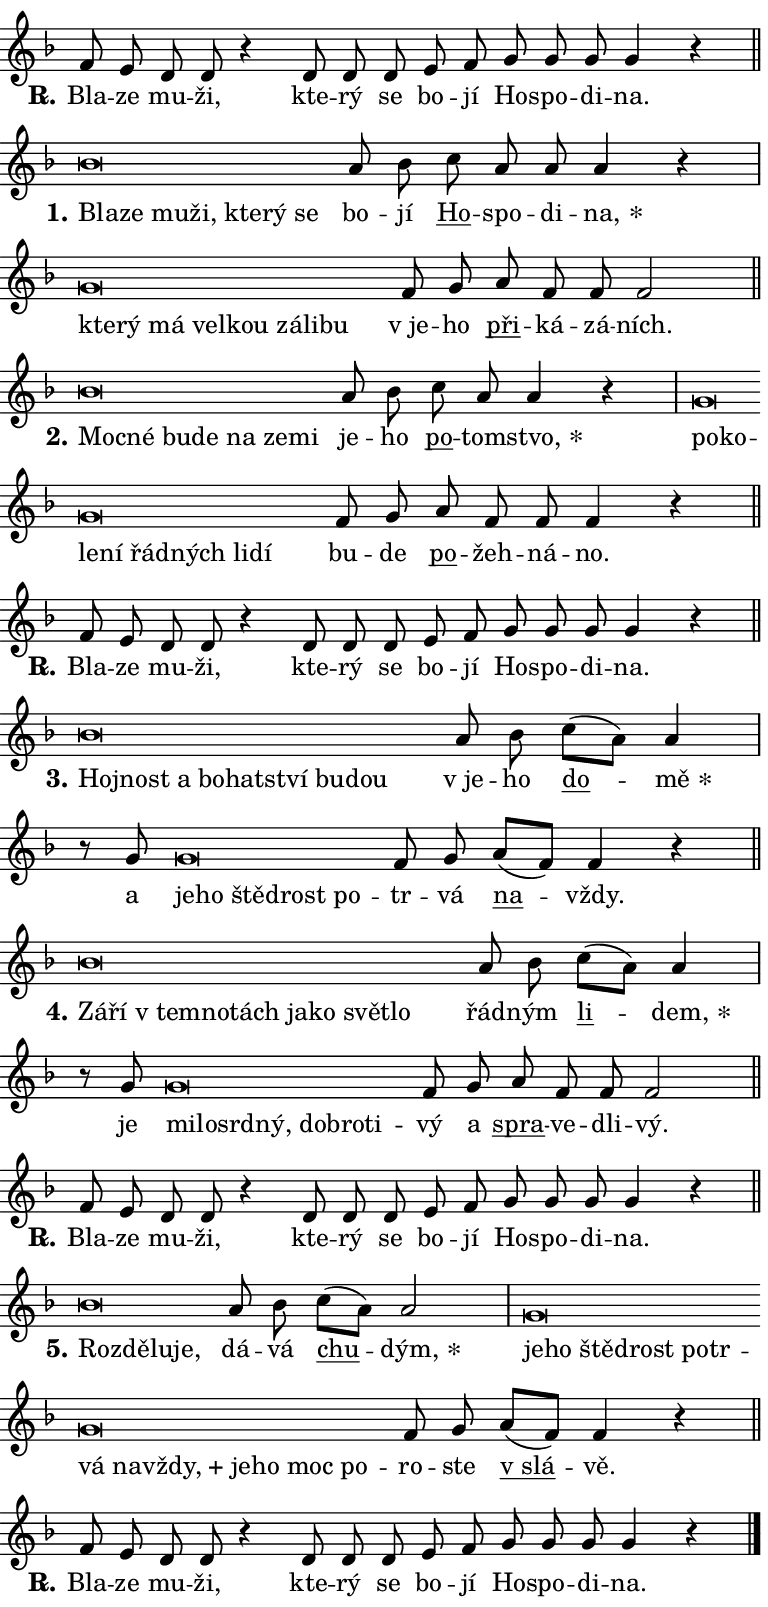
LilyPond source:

\version "2.24.0"
\header { tagline = "" }
\paper {
  indent = 0\cm
  top-margin = 0\cm
  right-margin = 0.13\cm % to fit lyric hyphens
  bottom-margin = 0\cm
  left-margin = 0\cm
  paper-width = 13\cm
  page-breaking = #ly:one-page-breaking
  system-system-spacing.basic-distance = #11
  score-system-spacing.basic-distance = #11
  ragged-last = ##f
}


%% Author: Thomas Morley
%% https://lists.gnu.org/archive/html/lilypond-user/2020-05/msg00002.html
#(define (line-position grob)
"Returns position of @var[grob} in current system:
   @code{'start}, if at first time-step
   @code{'end}, if at last time-step
   @code{'middle} otherwise
"
  (let* ((col (ly:item-get-column grob))
         (ln (ly:grob-object col 'left-neighbor))
         (rn (ly:grob-object col 'right-neighbor))
         (col-to-check-left (if (ly:grob? ln) ln col))
         (col-to-check-right (if (ly:grob? rn) rn col))
         (break-dir-left
           (and
             (ly:grob-property col-to-check-left 'non-musical #f)
             (ly:item-break-dir col-to-check-left)))
         (break-dir-right
           (and
             (ly:grob-property col-to-check-right 'non-musical #f)
             (ly:item-break-dir col-to-check-right))))
        (cond ((eqv? 1 break-dir-left) 'start)
              ((eqv? -1 break-dir-right) 'end)
              (else 'middle))))

#(define (tranparent-at-line-position vctor)
  (lambda (grob)
  "Relying on @code{line-position} select the relevant enry from @var{vctor}.
Used to determine transparency,"
    (case (line-position grob)
      ((end) (not (vector-ref vctor 0)))
      ((middle) (not (vector-ref vctor 1)))
      ((start) (not (vector-ref vctor 2))))))

noteHeadBreakVisibility =
#(define-music-function (break-visibility)(vector?)
"Makes @code{NoteHead}s transparent relying on @var{break-visibility}"
#{
  \override NoteHead.transparent =
    #(tranparent-at-line-position break-visibility)
#})

#(define delete-ledgers-for-transparent-note-heads
  (lambda (grob)
    "Reads whether a @code{NoteHead} is transparent.
If so this @code{NoteHead} is removed from @code{'note-heads} from
@var{grob}, which is supposed to be @code{LedgerLineSpanner}.
As a result ledgers are not printed for this @code{NoteHead}"
    (let* ((nhds-array (ly:grob-object grob 'note-heads))
           (nhds-list
             (if (ly:grob-array? nhds-array)
                 (ly:grob-array->list nhds-array)
                 '()))
           ;; Relies on the transparent-property being done before
           ;; Staff.LedgerLineSpanner.after-line-breaking is executed.
           ;; This is fragile ...
           (to-keep
             (remove
               (lambda (nhd)
                 (ly:grob-property nhd 'transparent #f))
               nhds-list)))
      ;; TODO find a better method to iterate over grob-arrays, similiar
      ;; to filter/remove etc for lists
      ;; For now rebuilt from scratch
      (set! (ly:grob-object grob 'note-heads)  '())
      (for-each
        (lambda (nhd)
          (ly:pointer-group-interface::add-grob grob 'note-heads nhd))
        to-keep))))

squashNotes = {
  \override NoteHead.X-extent = #'(-0.2 . 0.2)
  \override NoteHead.Y-extent = #'(-0.75 . 0)
  \override NoteHead.stencil =
    #(lambda (grob)
       (let ((pos (ly:grob-property grob 'staff-position)))
         (begin
           (if (< pos -7) (display "ERROR: Lower brevis then expected\n") (display ""))
           (if (<= pos -6) ly:text-interface::print ly:note-head::print))))
}
unSquashNotes = {
  \revert NoteHead.X-extent
  \revert NoteHead.Y-extent
  \revert NoteHead.stencil
}

hideNotes = \noteHeadBreakVisibility #begin-of-line-visible
unHideNotes = \noteHeadBreakVisibility #all-visible

% work-around for resetting accidentals
% https://lilypond.org/doc/v2.23/Documentation/notation/displaying-rhythms#unmetered-music
cadenzaMeasure = {
  \cadenzaOff
  \partial 1024 s1024
  \cadenzaOn
}

#(define-markup-command (accent layout props text) (markup?)
  "Underline accented syllable"
  (interpret-markup layout props
    #{\markup \override #'(offset . 4.3) \underline { #text }#}))

responsum = \markup \concat {
  "R" \hspace #-1.05 \path #0.1 #'((moveto 0 0.07) (lineto 0.9 0.8)) \hspace #0.05 "."
}

spaceSize = #0.6828661417322834 % exact space size for TeX Gyre Schola

\layout {
  \context {
    \Staff
    \remove "Time_signature_engraver"
    \override LedgerLineSpanner.after-line-breaking = #delete-ledgers-for-transparent-note-heads
  }
  \context {
    \Lyrics {
      \override LyricSpace.minimum-distance = \spaceSize
      \override LyricText.font-name = #"TeX Gyre Schola"
      \override LyricText.font-size = 1
      \override StanzaNumber.font-name = #"TeX Gyre Schola Bold"
      \override StanzaNumber.font-size = 1
    }
  }
  \context {
    \Score 
    \override NoteHead.text =
      #(lambda (grob) 
        (let ((pos (ly:grob-property grob 'staff-position)))
          #{\markup {
            \combine
              \halign #-0.55 \raise #(if (= pos -6) 0 0.5) \override #'(thickness . 2) \draw-line #'(3.2 . 0)
              \musicglyph "noteheads.sM1"
          }#}))
  }
}

% magnetic-lyrics.ily
%
%   written by
%     Jean Abou Samra <jean@abou-samra.fr>
%     Werner Lemberg <wl@gnu.org>
%
%   adapted by
%     Jiri Hon <jiri.hon@gmail.com>
%
% Version 2022-Apr-15

% https://www.mail-archive.com/lilypond-user@gnu.org/msg149350.html

#(define (Left_hyphen_pointer_engraver context)
   "Collect syllable-hyphen-syllable occurrences in lyrics and store
them in properties.  This engraver only looks to the left.  For
example, if the lyrics input is @code{foo -- bar}, it does the
following.

@itemize @bullet
@item
Set the @code{text} property of the @code{LyricHyphen} grob between
@q{foo} and @q{bar} to @code{foo}.

@item
Set the @code{left-hyphen} property of the @code{LyricText} grob with
text @q{foo} to the @code{LyricHyphen} grob between @q{foo} and
@q{bar}.
@end itemize

Use this auxiliary engraver in combination with the
@code{lyric-@/text::@/apply-@/magnetic-@/offset!} hook."
   (let ((hyphen #f)
         (text #f))
     (make-engraver
      (acknowledgers
       ((lyric-syllable-interface engraver grob source-engraver)
        (set! text grob)))
      (end-acknowledgers
       ((lyric-hyphen-interface engraver grob source-engraver)
        ;(when (not (grob::has-interface grob 'lyric-space-interface))
          (set! hyphen grob)));)
      ((stop-translation-timestep engraver)
       (when (and text hyphen)
         (ly:grob-set-object! text 'left-hyphen hyphen))
       (set! text #f)
       (set! hyphen #f)))))

#(define (lyric-text::apply-magnetic-offset! grob)
   "If the space between two syllables is less than the value in
property @code{LyricText@/.details@/.squash-threshold}, move the right
syllable to the left so that it gets concatenated with the left
syllable.

Use this function as a hook for
@code{LyricText@/.after-@/line-@/breaking} if the
@code{Left_@/hyphen_@/pointer_@/engraver} is active."
   (let ((hyphen (ly:grob-object grob 'left-hyphen #f)))
     (when hyphen
       (let ((left-text (ly:spanner-bound hyphen LEFT)))
         (when (grob::has-interface left-text 'lyric-syllable-interface)
           (let* ((common (ly:grob-common-refpoint grob left-text X))
                  (this-x-ext (ly:grob-extent grob common X))
                  (left-x-ext
                   (begin
                     ;; Trigger magnetism for left-text.
                     (ly:grob-property left-text 'after-line-breaking)
                     (ly:grob-extent left-text common X)))
                  ;; `delta` is the gap width between two syllables.
                  (delta (- (interval-start this-x-ext)
                            (interval-end left-x-ext)))
                  (details (ly:grob-property grob 'details))
                  (threshold (assoc-get 'squash-threshold details 0.2)))
             (when (< delta threshold)
               (let* (;; We have to manipulate the input text so that
                      ;; ligatures crossing syllable boundaries are not
                      ;; disabled.  For languages based on the Latin
                      ;; script this is essentially a beautification.
                      ;; However, for non-Western scripts it can be a
                      ;; necessity.
                      (lt (ly:grob-property left-text 'text))
                      (rt (ly:grob-property grob 'text))
                      (is-space (grob::has-interface hyphen 'lyric-space-interface))
                      (space (if is-space " " ""))
                      (extra-delta (if is-space spaceSize 0))
                      ;; Append new syllable.
                      (ltrt-space (if (and (string? lt) (string? rt))
                                (string-append lt space rt)
                                (make-concat-markup (list lt space rt))))
                      ;; Right-align `ltrt` to the right side.
                      (ltrt-space-markup (grob-interpret-markup
                               grob
                               (make-translate-markup
                                (cons (interval-length this-x-ext) 0)
                                (make-right-align-markup ltrt-space)))))
                 (begin
                   ;; Don't print `left-text`.
                   (ly:grob-set-property! left-text 'stencil #f)
                   ;; Set text and stencil (which holds all collected
                   ;; syllables so far) and shift it to the left.
                   (ly:grob-set-property! grob 'text ltrt-space)
                   (ly:grob-set-property! grob 'stencil ltrt-space-markup)
                   (ly:grob-translate-axis! grob (- (- delta extra-delta)) X))))))))))


#(define (lyric-hyphen::displace-bounds-first grob)
   ;; Make very sure this callback isn't triggered too early.
   (let ((left (ly:spanner-bound grob LEFT))
         (right (ly:spanner-bound grob RIGHT)))
     (ly:grob-property left 'after-line-breaking)
     (ly:grob-property right 'after-line-breaking)
     (ly:lyric-hyphen::print grob)))

squashThreshold = #0.4

\layout {
  \context {
    \Lyrics
    \consists #Left_hyphen_pointer_engraver
    \override LyricText.after-line-breaking =
      #lyric-text::apply-magnetic-offset!
    \override LyricHyphen.stencil = #lyric-hyphen::displace-bounds-first
    \override LyricText.details.squash-threshold = \squashThreshold
    \override LyricHyphen.minimum-distance = 0
    \override LyricHyphen.minimum-length = \squashThreshold
  }
}

squashText = \override LyricText.details.squash-threshold = 9999
unSquashText = \override LyricText.details.squash-threshold = \squashThreshold

leftText = \override LyricText.self-alignment-X = #LEFT
unLeftText = \revert LyricText.self-alignment-X

starOffset = #(lambda (grob) 
                (let ((x_offset (ly:self-alignment-interface::aligned-on-x-parent grob)))
                  (if (= x_offset 0) 0 (+ x_offset 1.2))))

star = #(define-music-function (syllable)(string?)
"Append star separator at the end of a syllable"
#{
  \once \override LyricText.X-offset = #starOffset
  \lyricmode { \markup {
    #syllable
    \override #'((font-name . "TeX Gyre Schola Bold")) \hspace #0.2 \lower #0.65 \larger "*"
  } }
#})

starAccent = #(define-music-function (syllable)(string?)
"Append star separator at the end of a syllable and make accent"
#{
  \once \override LyricText.X-offset = #starOffset
  \lyricmode { \markup {
    \accent #syllable
    \override #'((font-name . "TeX Gyre Schola Bold")) \hspace #0.2 \lower #0.65 \larger "*"
  } }
#})

breath = #(define-music-function (syllable)(string?)
"Append breathing indicator at the end of a syllable"
#{
  \lyricmode { \markup { #syllable "+" } }
#})

optionalBreath = #(define-music-function (syllable)(string?)
"Append optional breathing indicator at the end of a syllable"
#{
  \lyricmode { \markup { #syllable "(+)" } }
#})


\score {
    <<
        \new Voice = "melody" { \cadenzaOn \key f \major \relative { f'8 e d d r4 \bar "" d8 d d \bar "" e f \bar "" g g g g4 r \cadenzaMeasure \bar "||" \break } }
        \new Lyrics \lyricsto "melody" { \lyricmode { \set stanza = \responsum
Bla -- ze mu -- ži, kte -- rý se bo -- jí Ho -- spo -- di -- na. } }
    >>
    \layout {}
}

\score {
    <<
        \new Voice = "melody" { \cadenzaOn \key f \major \relative { \squashNotes bes'\breve*1/16 \hideNotes \breve*1/16 \bar "" \breve*1/16 \bar "" \breve*1/16 \bar "" \breve*1/16 \bar "" \breve*1/16 \breve*1/16 \bar "" \unHideNotes \unSquashNotes a8 bes \bar "" c a a a4 r \cadenzaMeasure \bar "|" \squashNotes g\breve*1/16 \hideNotes \breve*1/16 \bar "" \breve*1/16 \bar "" \breve*1/16 \bar "" \breve*1/16 \bar "" \breve*1/16 \bar "" \breve*1/16 \breve*1/16 \bar "" \unHideNotes \unSquashNotes f8 g \bar "" a f f f2 \cadenzaMeasure \bar "||" \break } }
        \new Lyrics \lyricsto "melody" { \lyricmode { \set stanza = "1."
\leftText Bla -- \squashText ze mu -- ži, kte -- rý se \unLeftText \unSquashText bo -- jí \markup \accent Ho -- spo -- di -- \star na, \leftText kte -- \squashText rý má vel -- kou zá -- li -- bu \unLeftText \unSquashText "v je" -- ho \markup \accent při -- ká -- zá -- ních. } }
    >>
    \layout {}
}

\score {
    <<
        \new Voice = "melody" { \cadenzaOn \key f \major \relative { \squashNotes bes'\breve*1/16 \hideNotes \breve*1/16 \bar "" \breve*1/16 \bar "" \breve*1/16 \bar "" \breve*1/16 \bar "" \breve*1/16 \breve*1/16 \bar "" \unHideNotes \unSquashNotes a8 bes \bar "" c a a4 r \cadenzaMeasure \bar "|" \squashNotes g\breve*1/16 \hideNotes \breve*1/16 \bar "" \breve*1/16 \bar "" \breve*1/16 \bar "" \breve*1/16 \bar "" \breve*1/16 \bar "" \breve*1/16 \breve*1/16 \bar "" \unHideNotes \unSquashNotes f8 g \bar "" a f f f4 r \cadenzaMeasure \bar "||" \break } }
        \new Lyrics \lyricsto "melody" { \lyricmode { \set stanza = "2."
\leftText Moc -- \squashText né bu -- de na ze -- mi \unLeftText \unSquashText je -- ho \markup \accent po -- tom -- \star stvo, \leftText po -- \squashText ko -- le -- ní řád -- ných li -- dí \unLeftText \unSquashText bu -- de \markup \accent po -- žeh -- ná -- no. } }
    >>
    \layout {}
}

\score {
    <<
        \new Voice = "melody" { \cadenzaOn \key f \major \relative { f'8 e d d r4 \bar "" d8 d d \bar "" e f \bar "" g g g g4 r \cadenzaMeasure \bar "||" \break } }
        \new Lyrics \lyricsto "melody" { \lyricmode { \set stanza = \responsum
Bla -- ze mu -- ži, kte -- rý se bo -- jí Ho -- spo -- di -- na. } }
    >>
    \layout {}
}

\score {
    <<
        \new Voice = "melody" { \cadenzaOn \key f \major \relative { \squashNotes bes'\breve*1/16 \hideNotes \breve*1/16 \bar "" \breve*1/16 \bar "" \breve*1/16 \bar "" \breve*1/16 \bar "" \breve*1/16 \bar "" \breve*1/16 \breve*1/16 \bar "" \unHideNotes \unSquashNotes a8 bes \bar "" c[( a)] a4 \cadenzaMeasure \bar "|" r8 g8 \squashNotes g\breve*1/16 \hideNotes \breve*1/16 \bar "" \breve*1/16 \bar "" \breve*1/16 \breve*1/16 \bar "" \unHideNotes \unSquashNotes f8 g \bar "" a[( f)] f4 r \cadenzaMeasure \bar "||" \break } }
        \new Lyrics \lyricsto "melody" { \lyricmode { \set stanza = "3."
\leftText Hoj -- \squashText nost a bo -- hat -- ství bu -- dou \unLeftText \unSquashText "v je" -- ho \markup \accent do -- \star mě a \leftText je -- \squashText ho ště -- drost po -- \unLeftText \unSquashText tr -- vá \markup \accent na -- vždy. } }
    >>
    \layout {}
}

\score {
    <<
        \new Voice = "melody" { \cadenzaOn \key f \major \relative { \squashNotes bes'\breve*1/16 \hideNotes \breve*1/16 \bar "" \breve*1/16 \bar "" \breve*1/16 \bar "" \breve*1/16 \bar "" \breve*1/16 \bar "" \breve*1/16 \bar "" \breve*1/16 \breve*1/16 \bar "" \unHideNotes \unSquashNotes a8 bes \bar "" c[( a)] a4 \cadenzaMeasure \bar "|" r8 g8 \squashNotes g\breve*1/16 \hideNotes \breve*1/16 \bar "" \breve*1/16 \bar "" \breve*1/16 \bar "" \breve*1/16 \bar "" \breve*1/16 \breve*1/16 \bar "" \unHideNotes \unSquashNotes f8 g \bar "" a f f f2 \cadenzaMeasure \bar "||" \break } }
        \new Lyrics \lyricsto "melody" { \lyricmode { \set stanza = "4."
\leftText Zá -- \squashText ří "v tem" -- no -- tách ja -- ko svět -- lo \unLeftText \unSquashText řád -- ným \markup \accent li -- \star dem, je \leftText mi -- \squashText lo -- srd -- ný, dob -- ro -- ti -- \unLeftText \unSquashText vý a \markup \accent spra -- ve -- dli -- vý. } }
    >>
    \layout {}
}

\score {
    <<
        \new Voice = "melody" { \cadenzaOn \key f \major \relative { f'8 e d d r4 \bar "" d8 d d \bar "" e f \bar "" g g g g4 r \cadenzaMeasure \bar "||" \break } }
        \new Lyrics \lyricsto "melody" { \lyricmode { \set stanza = \responsum
Bla -- ze mu -- ži, kte -- rý se bo -- jí Ho -- spo -- di -- na. } }
    >>
    \layout {}
}

\score {
    <<
        \new Voice = "melody" { \cadenzaOn \key f \major \relative { \squashNotes bes'\breve*1/16 \hideNotes \breve*1/16 \bar "" \breve*1/16 \breve*1/16 \bar "" \unHideNotes \unSquashNotes a8 bes \bar "" c[( a)] a2 \cadenzaMeasure \bar "|" \squashNotes g\breve*1/16 \hideNotes \breve*1/16 \bar "" \breve*1/16 \bar "" \breve*1/16 \bar "" \breve*1/16 \bar "" \breve*1/16 \bar "" \breve*1/16 \bar "" \breve*1/16 \bar "" \breve*1/16 \bar "" \breve*1/16 \bar "" \breve*1/16 \bar "" \breve*1/16 \breve*1/16 \bar "" \unHideNotes \unSquashNotes f8 g \bar "" a[( f)] f4 r \cadenzaMeasure \bar "||" \break } }
        \new Lyrics \lyricsto "melody" { \lyricmode { \set stanza = "5."
\leftText Roz -- \squashText dě -- lu -- je, \unLeftText \unSquashText dá -- vá \markup \accent chu -- \star dým, \leftText je -- \squashText ho ště -- drost po -- tr -- vá na -- \breath "vždy," je -- ho moc po -- \unLeftText \unSquashText ro -- ste \markup \accent "v slá" -- vě. } }
    >>
    \layout {}
}

\score {
    <<
        \new Voice = "melody" { \cadenzaOn \key f \major \relative { f'8 e d d r4 \bar "" d8 d d \bar "" e f \bar "" g g g g4 r \cadenzaMeasure \bar "||" \break } \bar "|." }
        \new Lyrics \lyricsto "melody" { \lyricmode { \set stanza = \responsum
Bla -- ze mu -- ži, kte -- rý se bo -- jí Ho -- spo -- di -- na. } }
    >>
    \layout {}
}
